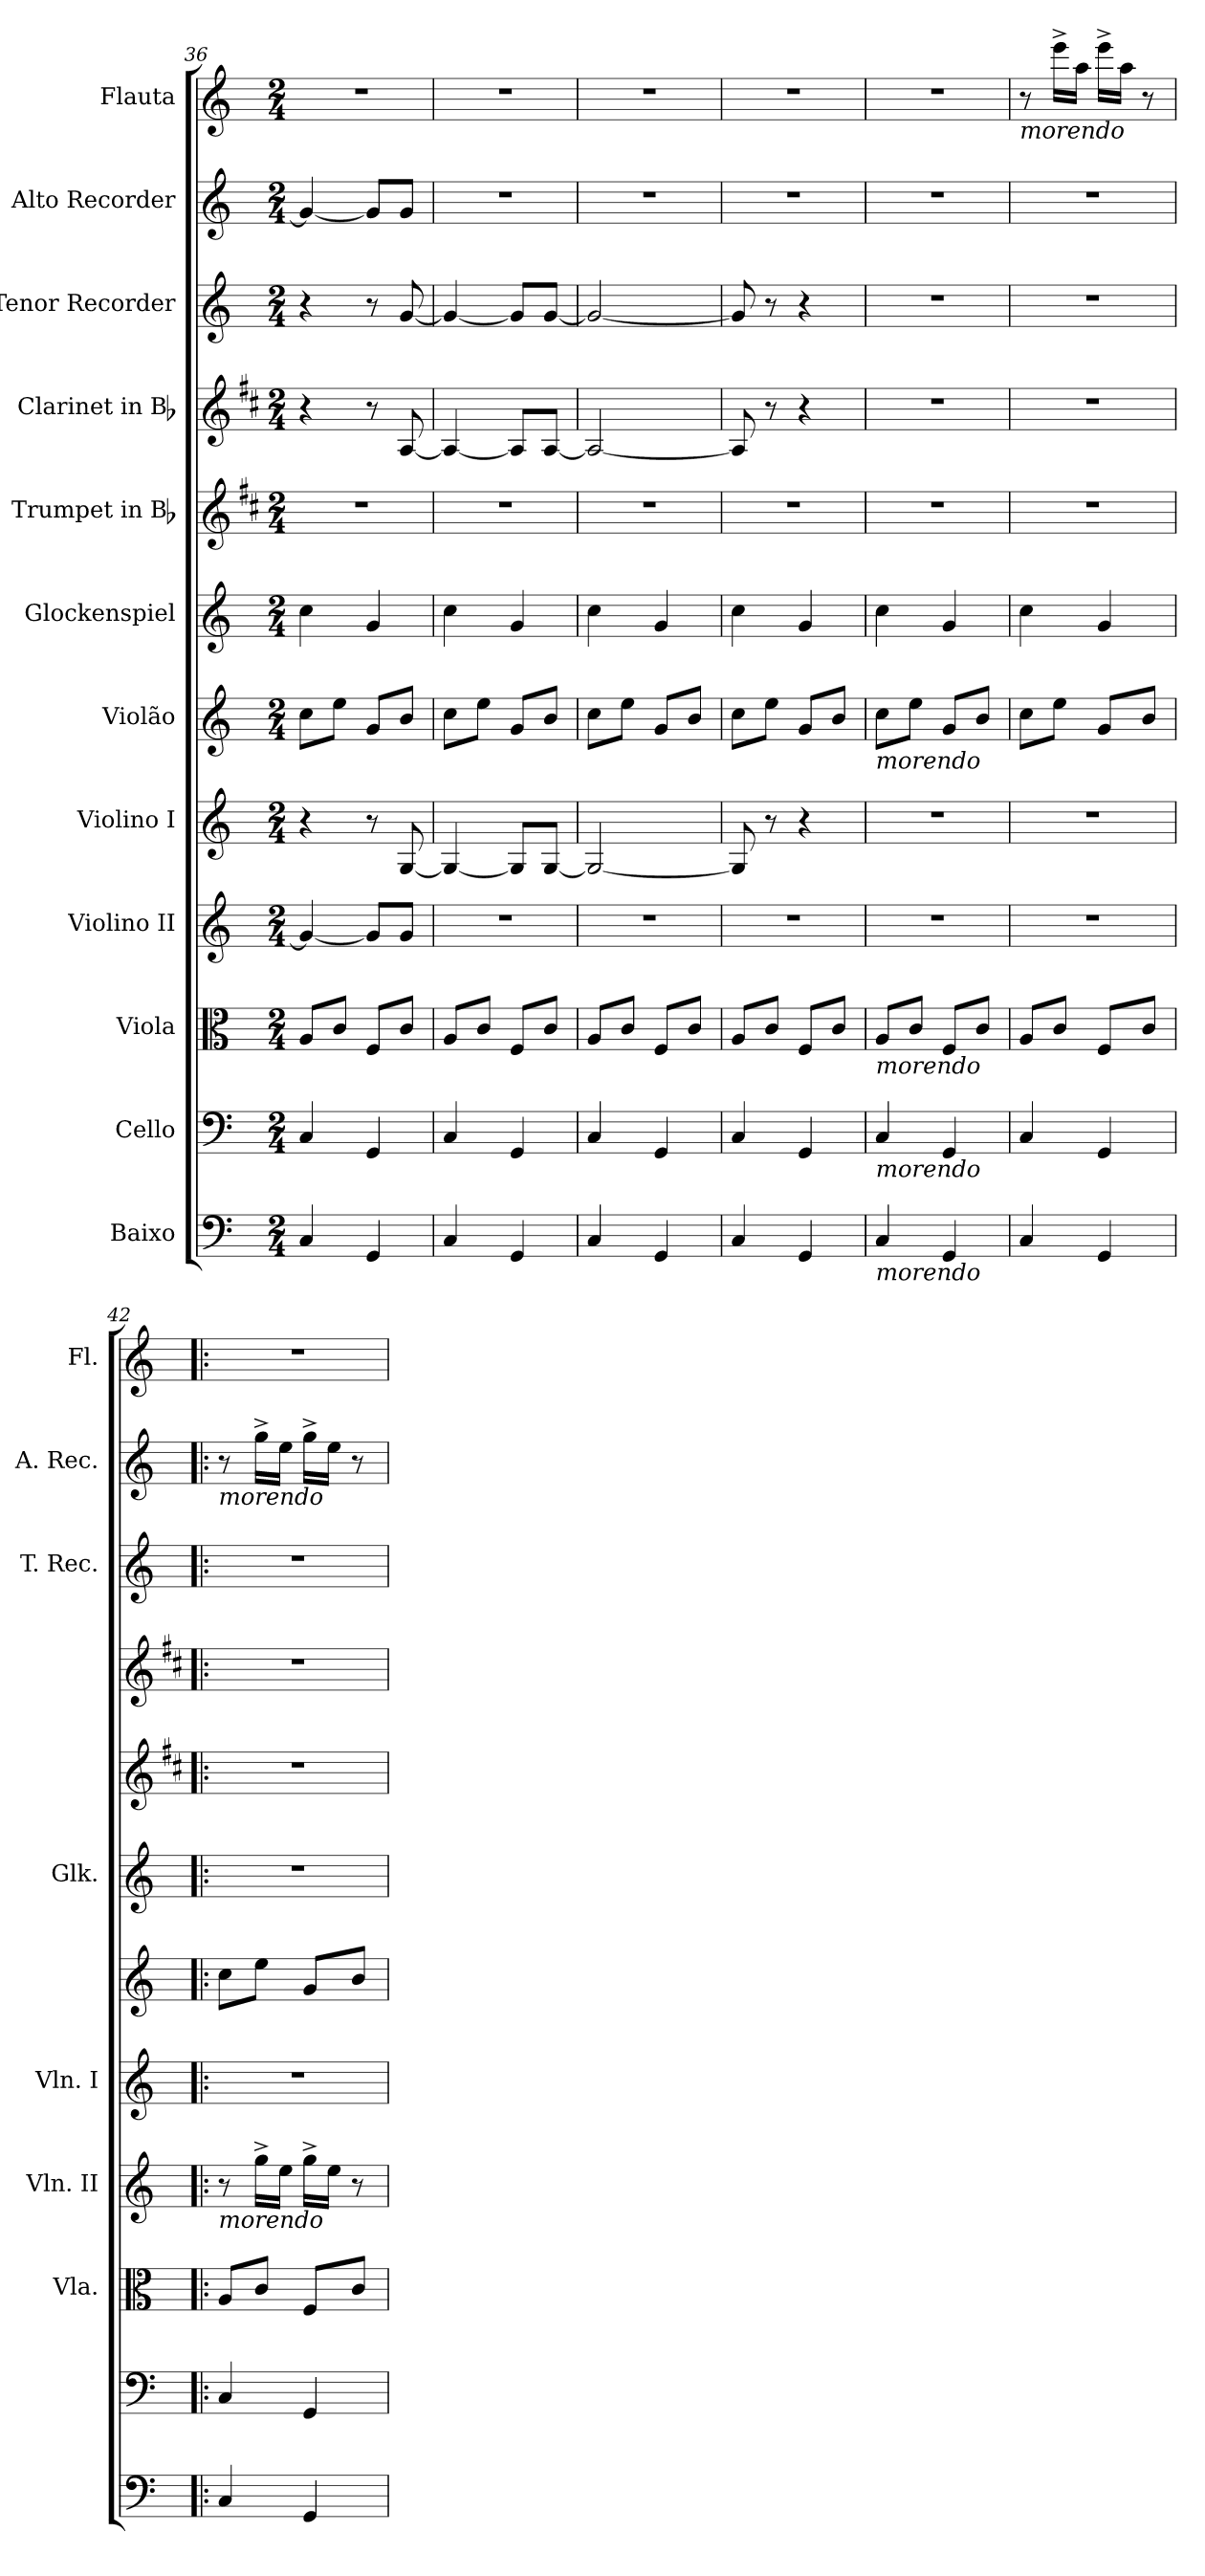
**kern	**kern	**kern	**kern	**kern	**kern	**kern	**kern	**kern	**kern	**kern	**kern
*part12	*part11	*part10	*part9	*part8	*part7	*part6	*part5	*part4	*part3	*part2	*part1
*staff12	*staff11	*staff10	*staff9	*staff8	*staff7	*staff6	*staff5	*staff4	*staff3	*staff2	*staff1
*I"Baixo	*I"Cello	*I"Viola	*I"Violino II	*I"Violino I	*I"Violão	*I"Glockenspiel	*I"Trumpet in Bb	*I"Clarinet in Bb	*I"Tenor Recorder	*I"Alto Recorder	*I"Flauta
*	*	*I'Vla.	*I'Vln. II	*I'Vln. I	*	*I'Glk.	*	*	*I'T. Rec.	*I'A. Rec.	*I'Fl.
*clefF4	*clefF4	*clefC3	*clefG2	*clefG2	*clefG2	*clefG2	*clefG2	*clefG2	*clefG2	*clefG2	*clefG2
*ITrd7c12	*	*	*	*	*ITrd7c12	*ITrd-14c-24	*ITrd1c2	*ITrd1c2	*	*	*
*k[]	*k[]	*k[]	*k[]	*k[]	*k[]	*k[]	*k[]	*k[]	*k[]	*k[]	*k[]
*C:	*C:	*C:	*C:	*C:	*C:	*C:	*C:	*C:	*C:	*C:	*C:
*M2/4	*M2/4	*M2/4	*M2/4	*M2/4	*M2/4	*M2/4	*M2/4	*M2/4	*M2/4	*M2/4	*M2/4
=36	=36	=36	=36	=36	=36	=36	=36	=36	=36	=36	=36
4CC/	4C/	8A/L	4g/_	4r	8c\L	4cccc\	2r	4r	4r	4g/_	2r
.	.	8c/J	.	.	8e\J	.	.	.	.	.	.
4GGG/	4GG/	8F/L	8g/L]	8r	8G/L	4ggg/	.	8r	8r	8g/L]	.
.	.	8c/J	8g/J	[8G/	8B/J	.	.	[8G/	[8g/	8g/J	.
!!LO:PB:g=z
=37	=37	=37	=37	=37	=37	=37	=37	=37	=37	=37	=37
4CC/	4C/	8A/L	2r	4G/_	8c\L	4cccc\	2r	4G/_	4g/_	2r	2r
.	.	8c/J	.	.	8e\J	.	.	.	.	.	.
4GGG/	4GG/	8F/L	.	8G/L]	8G/L	4ggg/	.	8G/L]	8g/L]	.	.
.	.	8c/J	.	[8G/J	8B/J	.	.	[8G/J	[8g/J	.	.
=38	=38	=38	=38	=38	=38	=38	=38	=38	=38	=38	=38
4CC/	4C/	8A/L	2r	2G/_	8c\L	4cccc\	2r	2G/_	2g/_	2r	2r
.	.	8c/J	.	.	8e\J	.	.	.	.	.	.
4GGG/	4GG/	8F/L	.	.	8G/L	4ggg/	.	.	.	.	.
.	.	8c/J	.	.	8B/J	.	.	.	.	.	.
=39	=39	=39	=39	=39	=39	=39	=39	=39	=39	=39	=39
4CC/	4C/	8A/L	2r	8G/]	8c\L	4cccc\	2r	8G/]	8g/]	2r	2r
.	.	8c/J	.	8r	8e\J	.	.	8r	8r	.	.
4GGG/	4GG/	8F/L	.	4r	8G/L	4ggg/	.	4r	4r	.	.
.	.	8c/J	.	.	8B/J	.	.	.	.	.	.
=40	=40	=40	=40	=40	=40	=40	=40	=40	=40	=40	=40
!	!	!	!	!	!LO:TX:b:i:t=morendo	!	!	!	!	!	!
!	!	!LO:TX:b:i:t=morendo	!	!	!	!	!	!	!	!	!
!	!LO:TX:b:i:t=morendo	!	!	!	!	!	!	!	!	!	!
!LO:TX:b:i:t=morendo	!	!	!	!	!	!	!	!	!	!	!
4CC/	4C/	8A/L	2r	2r	8c\L	4cccc\	2r	2r	2r	2r	2r
.	.	8c/J	.	.	8e\J	.	.	.	.	.	.
4GGG/	4GG/	8F/L	.	.	8G/L	4ggg/	.	.	.	.	.
.	.	8c/J	.	.	8B/J	.	.	.	.	.	.
=41	=41	=41	=41	=41	=41	=41	=41	=41	=41	=41	=41
!	!	!	!	!	!	!	!	!	!	!	!LO:TX:b:i:t=morendo
4CC/	4C/	8A/L	2r	2r	8c\L	4cccc\	2r	2r	2r	2r	8r
.	.	8c/J	.	.	8e\J	.	.	.	.	.	16eee^>\LL
.	.	.	.	.	.	.	.	.	.	.	16aa\JJ
4GGG/	4GG/	8F/L	.	.	8G/L	4ggg/	.	.	.	.	16eee^>\LL
.	.	.	.	.	.	.	.	.	.	.	16aa\JJ
.	.	8c/J	.	.	8B/J	.	.	.	.	.	8r
=42!|:	=42!|:	=42!|:	=42!|:	=42!|:	=42!|:	=42!|:	=42!|:	=42!|:	=42!|:	=42!|:	=42!|:
!	!	!	!	!	!	!	!	!	!	!LO:TX:b:i:t=morendo	!
!	!	!	!LO:TX:b:i:t=morendo	!	!	!	!	!	!	!	!
4CC/	4C/	8A/L	8r	2r	8c\L	2r	2r	2r	2r	8r	2r
.	.	8c/J	16gg^>\LL	.	8e\J	.	.	.	.	16gg^>\LL	.
.	.	.	16ee\JJ	.	.	.	.	.	.	16ee\JJ	.
4GGG/	4GG/	8F/L	16gg^>\LL	.	8G/L	.	.	.	.	16gg^>\LL	.
.	.	.	16ee\JJ	.	.	.	.	.	.	16ee\JJ	.
.	.	8c/J	8r	.	8B/J	.	.	.	.	8r	.
=	=	=	=	=	=	=	=	=	=	=	=
*-	*-	*-	*-	*-	*-	*-	*-	*-	*-	*-	*-
